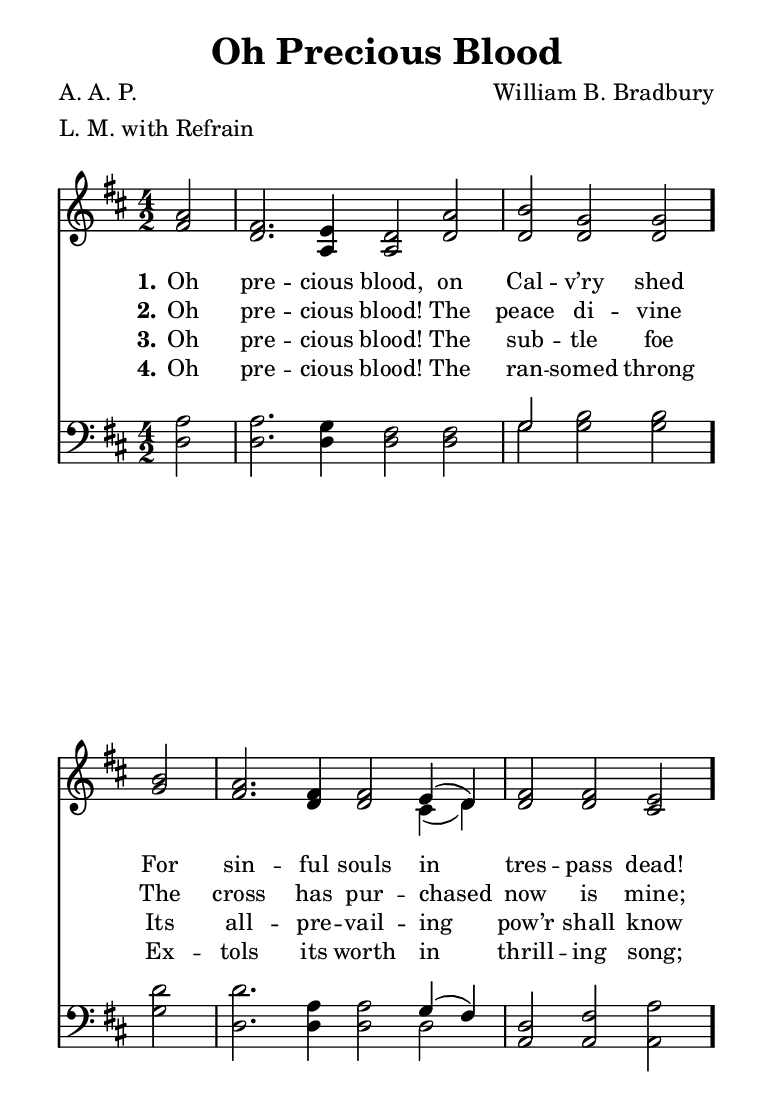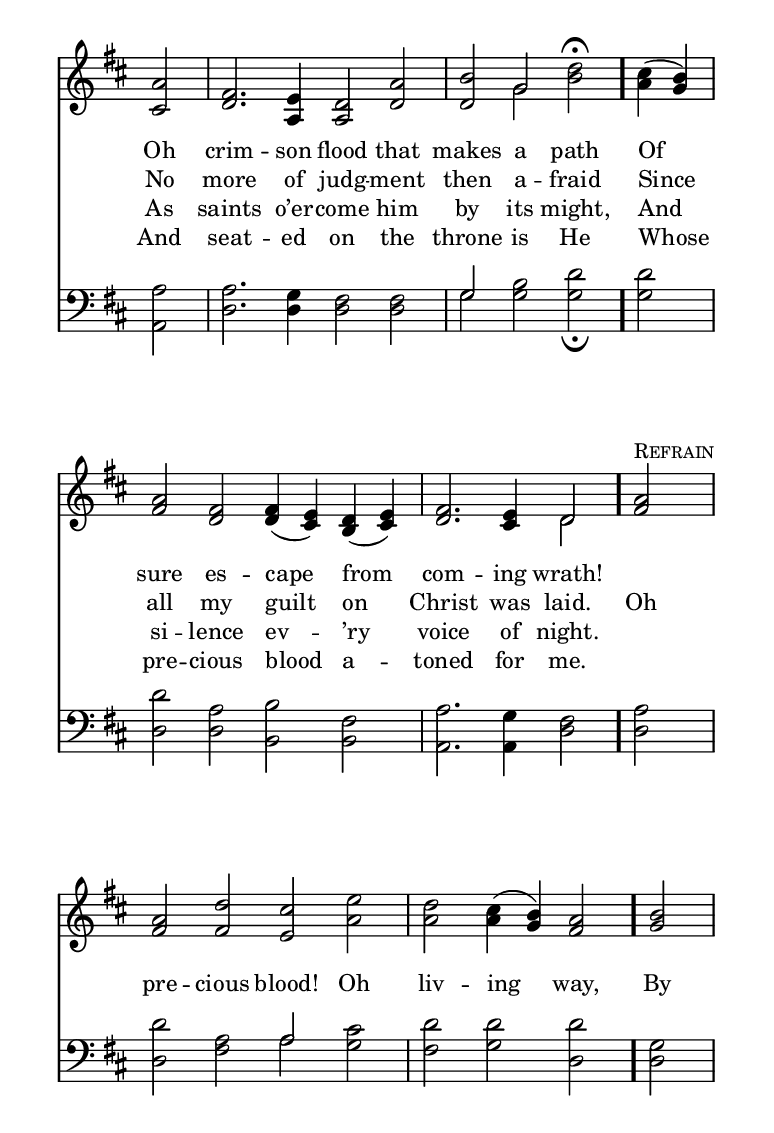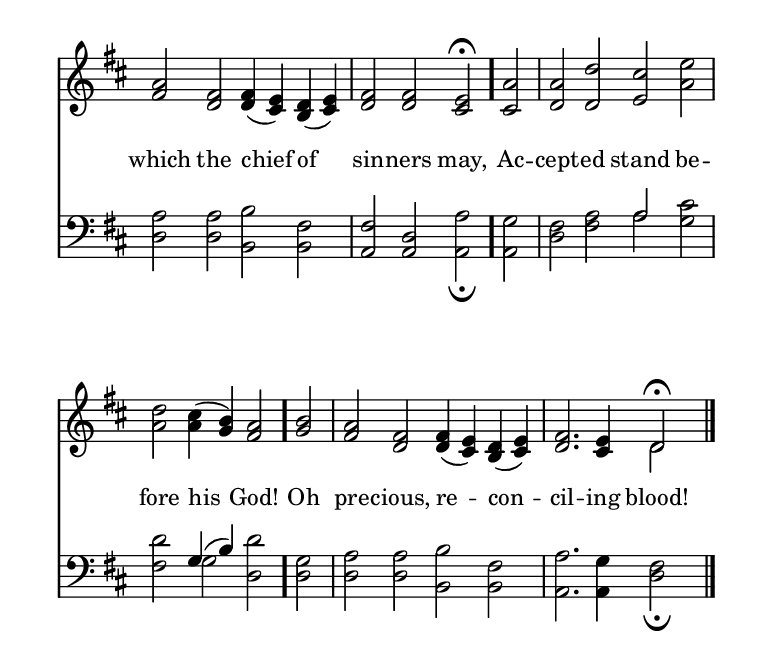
\include "common/global.ily"
\paper {
  \include "common/paper.ily"
}

\header{
  %gospel
  hymnnumber = "108"
  title = "Oh Precious Blood" % not found at hymnary.org
  tunename = "He Leadeth Me" % see https://hymnary.org/tune/he_leadeth_me_o_blessed_thought_bradbury
  meter = "L. M. with Refrain"
  poet = "A. A. P." % not found at hymnary.org
  composer = "William B. Bradbury"
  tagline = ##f
}

% for fermata in MIDI
ta = { \tempo 2=80 }
tb = { \tempo 2=40 }

patternAA = { \ta c2 | c2. c4 c2 c2 | c2 c2 c2 }
patternAB = { \ta c2 | c2. c4 c2 c2 | c2 c2 \tb c2 }

patternBA = { \ta c2 | c2. c4 c2 c4( c4) | c2 c2 c2 }
patternBB = { \ta c2 | c2. c4 c2 c2      | c2 c2 c2 }

patternCA = { \ta c4( c4) | c2 c2 c4( c4) c4( c4) | c2. c4 c2 }
patternCB = { \ta c2      | c2 c2 c2      c2      | c2. c4 c2 }
patternCC = { \ta c2      | c2 c2 c4( c4) c4( c4) | c2. c4 \tb c2 }

patternDA = { \ta c2 | c2 c2 c2 c2 | c2 c4( c4) c2 }
patternDB = { c2 }

patternEA = { \ta c2 | c2 c2 c4( c4) c4( c4) | c2 c2 \tb c2 }

global = {
  \include "common/overrides.ily"
  \override Staff.TimeSignature.style = #'numbered
  \time 4/2 % says 3/2 in the original, but this is inconsistent with the music
  \override Score.MetronomeMark.transparent = ##t % hide all fermata changes too
  \ta
  \key d \major
  \partial 2
  \autoBeamOff
}

notesSoprano = {
\global
\relative c'' {

  \changePitch \patternAA { a | fis e d a' | b g g }
  \changePitch \patternBA { b | a fis fis e( d) | fis fis e }
  \changePitch \patternAB { a | fis e d a' | b g d' \fermata }
  \changePitch \patternCA { cis( b) | a fis fis( e) d( e) | fis e d }

  << s^\markup { \small \caps "Refrain" }
  \changePitch \patternDA { a' | a d cis e | d cis( b) a } >>
  \changePitch \patternEA { b | a fis fis( e) d( e) | fis fis e \fermata }
  \changePitch \patternDA { a | a d cis e | d cis( b) a }
  \changePitch \patternCC { b | a fis fis( e) d( e) | fis e d \fermata }

  \bar "|."

}
}

notesAlto = {
\global
\relative e' {

  \changePitch \patternAA { fis | d a a d | d d d }
  \changePitch \patternBA { g | fis d d cis( d) | d d cis }
  \changePitch \patternAA { cis | d a a d | d g b }
  \changePitch \patternCA { a( g) | fis d d( cis) b( cis) | d cis d }

  \changePitch \patternDA { fis | fis fis e a | a a( g) fis }
  \changePitch \patternEA { g | fis d d( cis) b( cis) d d cis }
  \changePitch \patternDA { cis | d d e a | a a( g) fis }
  \changePitch \patternCC { g | fis d d( cis) b( cis) | d cis d }

}
}

notesTenor = {
\global
\relative a {

  \changePitch \patternAA { a | a g fis fis | g b b }
  \changePitch \patternBA { d | d a a g( fis) | d fis a }
  \changePitch \patternAA { a | a g fis fis | g b d }
  \changePitch \patternCB { d | d a b fis | a g fis }

  \changePitch \patternDB { a | d a a cis | d d d }
  \changePitch \patternDB { g, | a a b fis | fis d a' }
  \changePitch \patternDA { g | fis a a cis | d g,( b) d }
  \changePitch \patternCB { g, a a b fis | a g fis }

}
}

notesBass = {
\global
\relative f {

  \changePitch \patternAA { d | d d d d | g g g }
  \changePitch \patternBB { g | d d d d | a a a }
  \changePitch \patternAA { a | d d d d | g g g_\fermata }
  \changePitch \patternCB { g | d d b b | a a d }

  \changePitch \patternDB { d | d fis a g | fis g d }
  \changePitch \patternDB { d | d d b b | a a a_\fermata }
  \changePitch \patternDB { a | d fis a g | fis g d }
  \changePitch \patternCB { d | d d b b | a a d_\fermata }

}
}

Refrain = \lyricmode {

Oh pre -- cious blood! Oh liv -- ing way, \bar "."
By which the chief of sin -- ners may, \bar "."
Ac -- cept -- ed stand be -- fore his God! \bar "."
Oh pre -- cious, re -- con -- cil -- ing blood! \bar "."

}

wordsA = \lyricmode {
\set stanza = "1."

Oh pre -- cious blood, on Cal -- v’ry shed \bar "."
For sin -- ful souls in tres -- pass dead! \bar "."
Oh crim -- son flood that makes a path \bar "."
Of sure es -- cape from com -- ing wrath! \bar "."

}

wordsB = \lyricmode {
\set stanza = "2."

Oh pre -- cious blood! The peace di -- vine
The cross has pur -- chased now is mine;
No more of judg -- ment then a -- fraid
Since all my guilt on Christ was laid.

\Refrain

}

wordsC = \lyricmode {
\set stanza = "3."

Oh pre -- cious blood! The sub -- tle foe
Its all -- pre -- vail -- ing pow’r shall know
As saints o’er -- come him by its might,
And si -- lence ev -- ’ry voice of night.

}

wordsD = \lyricmode {
\set stanza = "4."

Oh pre -- cious blood! The ran -- somed throng
Ex -- tols its worth in thrill -- ing song;
And seat -- ed on the throne is He
Whose pre -- cious blood a -- toned for me.

}

\score {
  \context ChoirStaff <<
    \context Staff = upper <<
      \set Staff.autoBeaming = ##f
      \set ChoirStaff.systemStartDelimiter = #'SystemStartBar
      \set ChoirStaff.printPartCombineTexts = ##f
      \partcombine #'(2 . 11) \notesSoprano \notesAlto
      \context NullVoice = sopranos { \voiceOne << \notesSoprano >> }
      \context Lyrics = one   \lyricsto sopranos \wordsA
      \context Lyrics = two   \lyricsto sopranos \wordsB
      \context Lyrics = three \lyricsto sopranos \wordsC
      \context Lyrics = four  \lyricsto sopranos \wordsD
      %\context Lyrics = five  \lyricsto sopranos \wordsE
    >>
    \context Staff = men <<
      \set Staff.autoBeaming = ##f
      \clef bass
      \set ChoirStaff.printPartCombineTexts = ##f
      \partcombine #'(2 . 11) \notesTenor \notesBass
    >>
  >>
  \layout {
    \include "common/layout.ily"
  }
  #(cond ((ly:get-option 'eog-midi-permitted) #{ \midi{
    \include "common/midi.ily"
  } #}))
}

\version "2.19.49"  % necessary for upgrading to future LilyPond versions.

% vi:set et ts=2 sw=2 ai nocindent syntax=lilypond:
